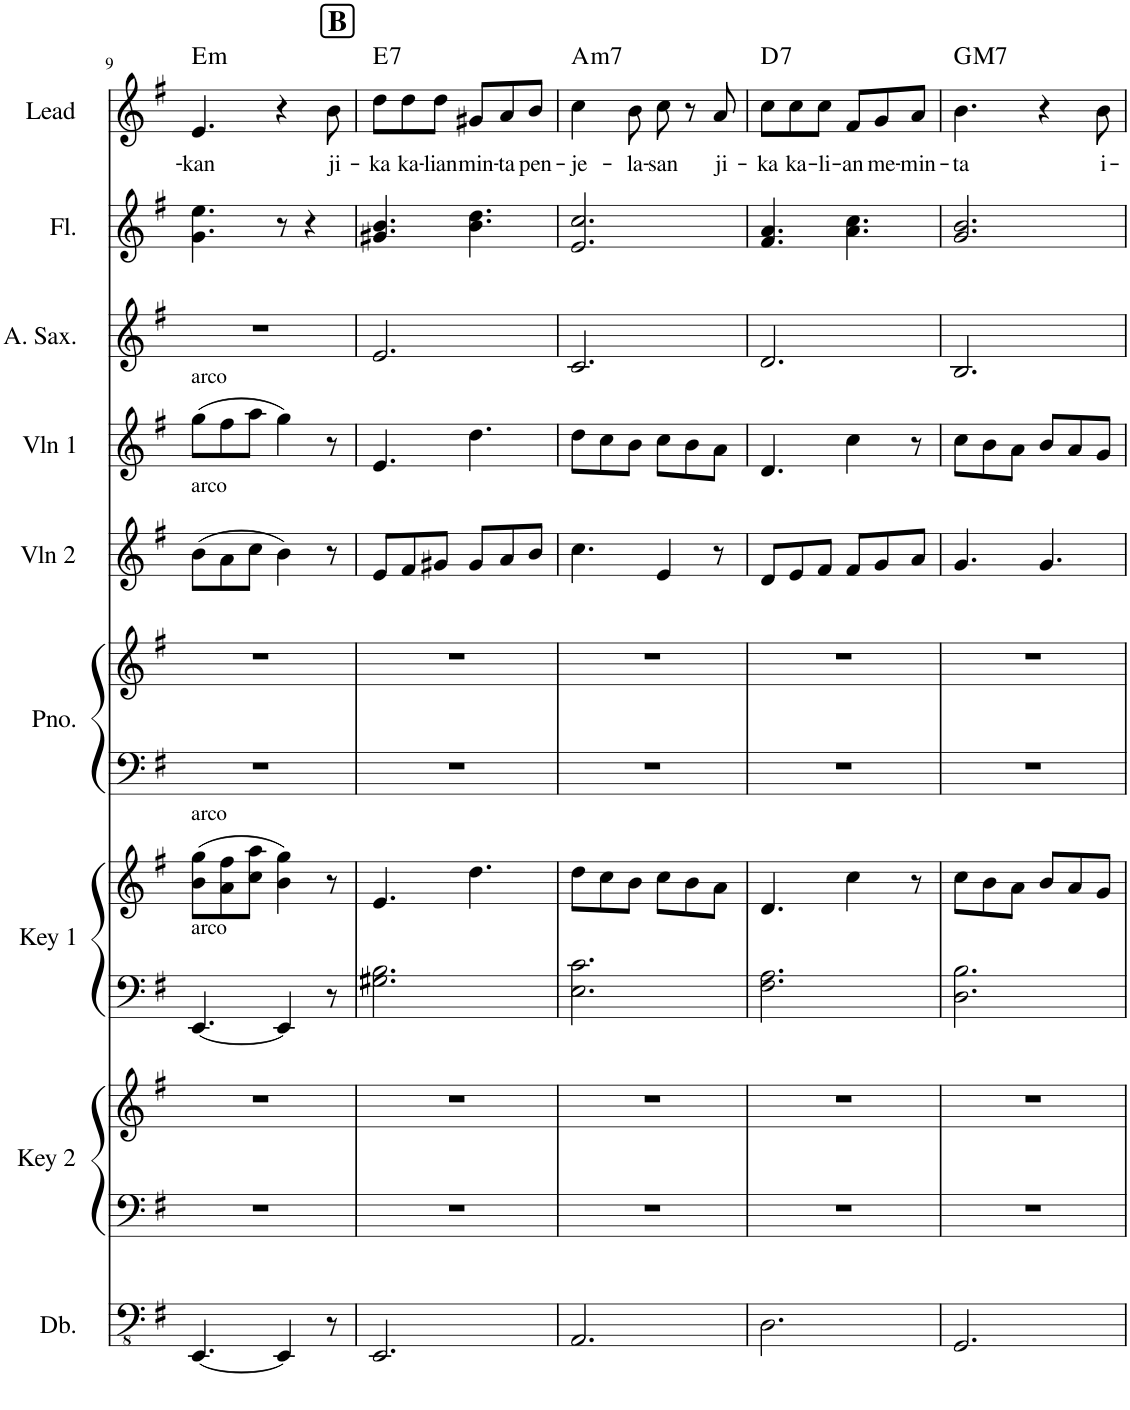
**kern	**kern	**kern	**kern	**kern	**kern	**kern	**kern	**kern	**kern	**kern	**kern	**text	**harte
*part9	*part8	*part8	*part7	*part7	*part6	*part6	*part5	*part4	*part3	*part2	*part1	*part1	*part1
*staff12	*staff11	*staff10	*staff9	*staff8	*staff7	*staff6	*staff5	*staff4	*staff3	*staff2	*staff1	*staff1	*
*I"Double Bass	*I"Keyboard 2	*	*I"Keyboard 1	*	*I"Piano	*	*I"Violin 2	*I"Violin 1	*I"Alto Saxophone	*I"Flute	*I"Lead	*	*
*I'Db.	*I'Key 2	*	*I'Key 1	*	*I'Pno.	*	*I'Vln 2	*I'Vln 1	*I'A. Sax.	*I'Fl.	*I'Lead	*	*
!!LO:PB:g=z
*clefFv4	*clefF4	*clefG2	*clefF4	*clefG2	*clefF4	*clefG2	*clefG2	*clefG2	*clefG2	*clefG2	*clefG2	*	*
*ITrd7c12	*	*	*	*	*	*	*	*	*ITrd5c9	*	*	*	*
*k[f#]	*k[f#]	*k[f#]	*k[f#]	*k[f#]	*k[f#]	*k[f#]	*k[f#]	*k[f#]	*k[f#]	*k[f#]	*k[f#]	*	*
*M6/8	*M6/8	*M6/8	*M6/8	*M6/8	*M6/8	*M6/8	*M6/8	*M6/8	*M6/8	*M6/8	*M6/8	*	*
=9	=9	=9	=9	=9	=9	=9	=9	=9	=9	=9	=9	=9	=9
!	!	!	!	!	!	!	!	!LO:TX:a:t=arco	!	!	!	!	!
!	!	!	!	!	!	!	!LO:TX:a:t=arco	!	!	!	!	!	!
!	!	!	!	!LO:TX:a:t=arco	!	!	!	!	!	!	!	!	!
!	!	!	!LO:TX:a:t=arco	!	!	!	!	!	!	!	!	!	!
!	!	!	!	!	!	!	!	!	!	!	!	!LO:LY:b	!LO:H:kt=m
[4.EEE/	2.r	2.r	[4.EE/	(8b\ 8gg\L	2.r	2.r	(8b\L	(8gg\L	2.r	4.g\ 4.ee\	4.e/	-kan	E:min
.	.	.	.	8a\ 8ff#\	.	.	8a\	8ff#\	.	.	.	.	.
.	.	.	.	8cc\ 8aa\J	.	.	8cc\J	8aa\J	.	.	.	.	.
4EEE/]	.	.	4EE/]	4b\ 4gg\)	.	.	4b\)	4gg\)	.	8r	4r	.	.
.	.	.	.	.	.	.	.	.	.	4r	.	.	.
!	!	!	!	!	!	!	!	!	!	!	!	!LO:LY:b	!
8r	.	.	8r	8r	.	.	8r	8r	.	.	8b\	ji-	.
!!LO:REH:place=s1:a:B:cj:fs=14:t=B
=10	=10	=10	=10	=10	=10	=10	=10	=10	=10	=10	=10	=10	=10
!	!	!	!	!	!	!	!	!	!	!	!	!LO:LY:b	!LO:H:kt=7
2.EEE/	2.r	2.r	2.G#X\ 2.B\	4.e/	2.r	2.r	8e/L	4.e/	2.e/	4.g#X/ 4.b/	8dd\L	-ka	E:7
!	!	!	!	!	!	!	!	!	!	!	!	!LO:LY:b	!
.	.	.	.	.	.	.	8f#/	.	.	.	8dd\	ka-	.
!	!	!	!	!	!	!	!	!	!	!	!	!LO:LY:b	!
.	.	.	.	.	.	.	8g#X/J	.	.	.	8dd\J	-lian	.
!	!	!	!	!	!	!	!	!	!	!	!	!LO:LY:b	!
.	.	.	.	4.dd\	.	.	8g#/L	4.dd\	.	4.b\ 4.dd\	8g#X/L	min-	.
!	!	!	!	!	!	!	!	!	!	!	!	!LO:LY:b	!
.	.	.	.	.	.	.	8a/	.	.	.	8a/	-ta	.
!	!	!	!	!	!	!	!	!	!	!	!	!LO:LY:b	!
.	.	.	.	.	.	.	8b/J	.	.	.	8b/J	pen-	.
=11	=11	=11	=11	=11	=11	=11	=11	=11	=11	=11	=11	=11	=11
!	!	!	!	!	!	!	!	!	!	!	!	!LO:LY:b	!LO:H:kt=m7
2.AAA/	2.r	2.r	2.E\ 2.c\	8dd\L	2.r	2.r	4.cc\	8dd\L	2.c/	2.e/ 2.cc/	4cc\	-je-	A:min7
.	.	.	.	8cc\	.	.	.	8cc\	.	.	.	.	.
!	!	!	!	!	!	!	!	!	!	!	!	!LO:LY:b	!
.	.	.	.	8b\J	.	.	.	8b\J	.	.	8b\	-la-	.
!	!	!	!	!	!	!	!	!	!	!	!	!LO:LY:b	!
.	.	.	.	8cc\L	.	.	4e/	8cc\L	.	.	8cc\	-san	.
.	.	.	.	8b\	.	.	.	8b\	.	.	8r	.	.
!	!	!	!	!	!	!	!	!	!	!	!	!LO:LY:b	!
.	.	.	.	8a\J	.	.	8r	8a\J	.	.	8a/	ji-	.
=12	=12	=12	=12	=12	=12	=12	=12	=12	=12	=12	=12	=12	=12
!	!	!	!	!	!	!	!	!	!	!	!	!LO:LY:b	!LO:H:kt=7
2.DD\	2.r	2.r	2.F#\ 2.A\	4.d/	2.r	2.r	8d/L	4.d/	2.d/	4.f#/ 4.a/	8cc\L	-ka	D:7
!	!	!	!	!	!	!	!	!	!	!	!	!LO:LY:b	!
.	.	.	.	.	.	.	8e/	.	.	.	8cc\	ka-	.
!	!	!	!	!	!	!	!	!	!	!	!	!LO:LY:b	!
.	.	.	.	.	.	.	8f#/J	.	.	.	8cc\J	-li-	.
!	!	!	!	!	!	!	!	!	!	!	!	!LO:LY:b	!
.	.	.	.	4cc\	.	.	8f#/L	4cc\	.	4.a\ 4.cc\	8f#/L	-an	.
!	!	!	!	!	!	!	!	!	!	!	!	!LO:LY:b	!
.	.	.	.	.	.	.	8g/	.	.	.	8g/	me-	.
!	!	!	!	!	!	!	!	!	!	!	!	!LO:LY:b	!
.	.	.	.	8r	.	.	8a/J	8r	.	.	8a/J	-min-	.
=13	=13	=13	=13	=13	=13	=13	=13	=13	=13	=13	=13	=13	=13
!	!	!	!	!	!	!	!	!	!	!	!	!LO:LY:b	!LO:H:kt=M7
2.GGG/	2.r	2.r	2.D\ 2.B\	8cc\L	2.r	2.r	4.g/	8cc\L	2.B/	2.g/ 2.b/	4.b\	-ta	G:maj7
.	.	.	.	8b\	.	.	.	8b\	.	.	.	.	.
.	.	.	.	8a\J	.	.	.	8a\J	.	.	.	.	.
.	.	.	.	8b/L	.	.	4.g/	8b/L	.	.	4r	.	.
.	.	.	.	8a/	.	.	.	8a/	.	.	.	.	.
!	!	!	!	!	!	!	!	!	!	!	!	!LO:LY:b	!
.	.	.	.	8g/J	.	.	.	8g/J	.	.	8b\	i-	.
=	=	=	=	=	=	=	=	=	=	=	=	=	=
*-	*-	*-	*-	*-	*-	*-	*-	*-	*-	*-	*-	*-	*-
